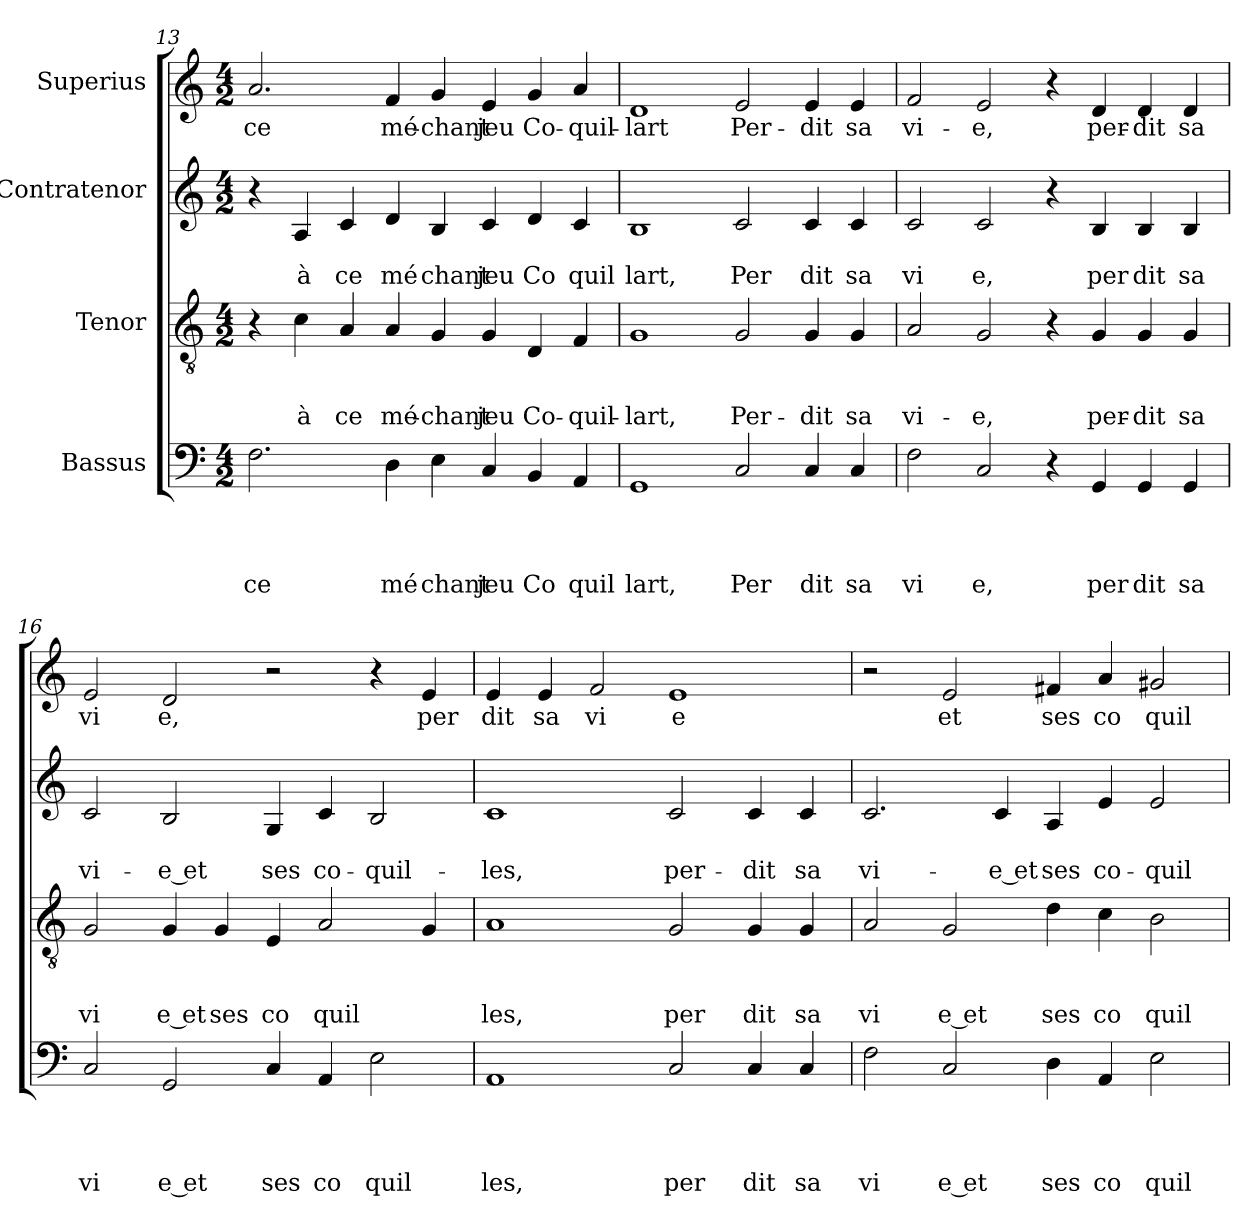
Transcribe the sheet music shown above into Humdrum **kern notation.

**kern	**text	**text	**text	**text	**kern	**text	**text	**text	**kern	**text	**text	**kern	**text
*part4	*part4	*part4	*part4	*part4	*part3	*part3	*part3	*part3	*part2	*part2	*part2	*part1	*part1
*staff4	*staff4	*staff4	*staff4	*staff4	*staff3	*staff3	*staff3	*staff3	*staff2	*staff2	*staff2	*staff1	*staff1
*I"Bassus	*	*	*	*	*I"Tenor	*	*	*	*I"Contratenor	*	*	*I"Superius	*
*clefF4	*	*	*	*	*clefGv2	*	*	*	*clefG2	*	*	*clefG2	*
*k[]	*	*	*	*	*k[]	*	*	*	*k[]	*	*	*k[]	*
*C:	*	*	*	*	*C:	*	*	*	*C:	*	*	*C:	*
*M4/2	*	*	*	*	*M4/2	*	*	*	*M4/2	*	*	*M4/2	*
=13	=13	=13	=13	=13	=13	=13	=13	=13	=13	=13	=13	=13	=13
!	!	!	!	!LO:LY:b	!	!	!	!	!	!	!	!	!LO:LY:b
2.F\	.	.	.	ce	4r	.	.	.	4r	.	.	2.a/	ce
!	!	!	!	!	!	!	!	!LO:LY:b	!	!	!LO:LY:b	!	!
.	.	.	.	.	4c\	.	.	à	4A/	.	à	.	.
!	!	!	!	!	!	!	!	!LO:LY:b	!	!	!LO:LY:b	!	!
.	.	.	.	.	4A/	.	.	ce	4c/	.	ce	.	.
!	!	!	!	!LO:LY:b	!	!	!	!LO:LY:b	!	!	!LO:LY:b	!	!LO:LY:b
4D\	.	.	.	mé	4A/	.	.	mé-	4d/	.	mé	4f/	mé-
!	!	!	!	!LO:LY:b	!	!	!	!LO:LY:b	!	!	!LO:LY:b	!	!LO:LY:b
4E\	.	.	.	chant	4G/	.	.	-chant	4B/	.	chant	4g/	-chant
!	!	!	!	!LO:LY:b	!	!	!	!LO:LY:b	!	!	!LO:LY:b	!	!LO:LY:b
4C/	.	.	.	jeu	4G/	.	.	jeu	4c/	.	jeu	4e/	jeu
!	!	!	!	!LO:LY:b	!	!	!	!LO:LY:b	!	!	!LO:LY:b	!	!LO:LY:b
4BB/	.	.	.	Co	4D/	.	.	Co-	4d/	.	Co	4g/	Co-
!	!	!	!	!LO:LY:b	!	!	!	!LO:LY:b	!	!	!LO:LY:b	!	!LO:LY:b
4AA/	.	.	.	quil	4F/	.	.	-quil-	4c/	.	quil	4a/	-quil-
=14	=14	=14	=14	=14	=14	=14	=14	=14	=14	=14	=14	=14	=14
!	!	!	!	!LO:LY:b	!	!	!	!LO:LY:b	!	!	!LO:LY:b	!	!LO:LY:b
1GG	.	.	.	lart,	1G	.	.	-lart,	1B	.	lart,	1d	-lart
!	!	!	!	!LO:LY:b	!	!	!	!LO:LY:b	!	!	!LO:LY:b	!	!LO:LY:b
2C/	.	.	.	Per	2G/	.	.	Per-	2c/	.	Per	2e/	Per-
!	!	!	!	!LO:LY:b	!	!	!	!LO:LY:b	!	!	!LO:LY:b	!	!LO:LY:b
4C/	.	.	.	dit	4G/	.	.	-dit	4c/	.	dit	4e/	-dit
!	!	!	!	!LO:LY:b	!	!	!	!LO:LY:b	!	!	!LO:LY:b	!	!LO:LY:b
4C/	.	.	.	sa	4G/	.	.	sa	4c/	.	sa	4e/	sa
=15	=15	=15	=15	=15	=15	=15	=15	=15	=15	=15	=15	=15	=15
!	!	!	!	!LO:LY:b	!	!	!	!LO:LY:b	!	!	!LO:LY:b	!	!LO:LY:b
2F\	.	.	.	vi	2A/	.	.	vi-	2c/	.	vi	2f/	vi-
!	!	!	!	!LO:LY:b	!	!	!	!LO:LY:b	!	!	!LO:LY:b	!	!LO:LY:b
2C/	.	.	.	e,	2G/	.	.	-e,	2c/	.	e,	2e/	-e,
4r	.	.	.	.	4r	.	.	.	4r	.	.	4r	.
!	!	!	!	!LO:LY:b	!	!	!	!LO:LY:b	!	!	!LO:LY:b	!	!LO:LY:b
4GG/	.	.	.	per	4G/	.	.	per-	4B/	.	per	4d/	per-
!	!	!	!	!LO:LY:b	!	!	!	!LO:LY:b	!	!	!LO:LY:b	!	!LO:LY:b
4GG/	.	.	.	dit	4G/	.	.	-dit	4B/	.	dit	4d/	-dit
!	!	!	!	!LO:LY:b	!	!	!	!LO:LY:b	!	!	!LO:LY:b	!	!LO:LY:b
4GG/	.	.	.	sa	4G/	.	.	sa	4B/	.	sa	4d/	sa
!!LO:LB:g=z
=16	=16	=16	=16	=16	=16	=16	=16	=16	=16	=16	=16	=16	=16
!	!	!	!	!LO:LY:b	!	!	!	!LO:LY:b	!	!	!LO:LY:b	!	!LO:LY:b
2C/	.	.	.	vi	2G/	.	.	vi	2c/	.	vi-	2e/	vi
!	!	!	!	!LO:LY:b:rj	!	!	!	!LO:LY:b:rj	!	!	!LO:LY:b:rj	!	!LO:LY:b
2GG/	.	.	.	e et	4G/	.	.	e et	2B/	.	-e et	2d/	e,
!	!	!	!	!	!	!	!	!LO:LY:b	!	!	!	!	!
.	.	.	.	.	4G/	.	.	ses	.	.	.	.	.
!	!	!	!	!LO:LY:b	!	!	!	!LO:LY:b	!	!	!LO:LY:b	!	!
4C/	.	.	.	ses	4E/	.	.	co	4G/	.	ses	2r	.
!	!	!	!	!LO:LY:b	!	!	!	!LO:LY:b	!	!	!LO:LY:b	!	!
4AA/	.	.	.	co	2A/	.	.	quil	4c/	.	co-	.	.
!	!	!	!	!LO:LY:b	!	!	!	!	!	!	!LO:LY:b	!	!
2E\	.	.	.	quil	.	.	.	.	2B/	.	-quil-	4r	.
!	!	!	!	!	!	!	!	!	!	!	!	!	!LO:LY:b
.	.	.	.	.	4G/	.	.	.	.	.	.	4e/	per
=17	=17	=17	=17	=17	=17	=17	=17	=17	=17	=17	=17	=17	=17
!	!	!	!	!LO:LY:b	!	!	!	!LO:LY:b	!	!	!LO:LY:b	!	!LO:LY:b
1AA	.	.	.	les,	1A	.	.	les,	1c	.	-les,	4e/	dit
!	!	!	!	!	!	!	!	!	!	!	!	!	!LO:LY:b
.	.	.	.	.	.	.	.	.	.	.	.	4e/	sa
!	!	!	!	!	!	!	!	!	!	!	!	!	!LO:LY:b
.	.	.	.	.	.	.	.	.	.	.	.	2f/	vi
!	!	!	!	!LO:LY:b	!	!	!	!LO:LY:b	!	!	!LO:LY:b	!	!LO:LY:b
2C/	.	.	.	per	2G/	.	.	per	2c/	.	per-	1e	e
!	!	!	!	!LO:LY:b	!	!	!	!LO:LY:b	!	!	!LO:LY:b	!	!
4C/	.	.	.	dit	4G/	.	.	dit	4c/	.	-dit	.	.
!	!	!	!	!LO:LY:b	!	!	!	!LO:LY:b	!	!	!LO:LY:b	!	!
4C/	.	.	.	sa	4G/	.	.	sa	4c/	.	sa	.	.
=18	=18	=18	=18	=18	=18	=18	=18	=18	=18	=18	=18	=18	=18
!	!	!	!	!LO:LY:b	!	!	!	!LO:LY:b	!	!	!LO:LY:b	!	!
2F\	.	.	.	vi	2A/	.	.	vi	2.c/	.	vi-	2r	.
!	!	!	!	!LO:LY:b:rj	!	!	!	!LO:LY:b:rj	!	!	!	!	!LO:LY:b
2C/	.	.	.	e et	2G/	.	.	e et	.	.	.	2e/	et
!	!	!	!	!	!	!	!	!	!	!	!LO:LY:b:rj	!	!
.	.	.	.	.	.	.	.	.	4c/	.	-e et	.	.
!	!	!	!	!LO:LY:b	!	!	!	!LO:LY:b	!	!	!LO:LY:b	!	!LO:LY:b
4D\	.	.	.	ses	4d\	.	.	ses	4A/	.	ses	4f#X/	ses
!	!	!	!	!LO:LY:b	!	!	!	!LO:LY:b	!	!	!LO:LY:b	!	!LO:LY:b
4AA/	.	.	.	co	4c\	.	.	co	4e/	.	co-	4a/	co
!	!	!	!	!LO:LY:b	!	!	!	!LO:LY:b	!	!	!LO:LY:b	!	!LO:LY:b
2E\	.	.	.	quil	2B\	.	.	quil	2e/	.	-quil-	2g#X/	quil
=	=	=	=	=	=	=	=	=	=	=	=	=	=
*-	*-	*-	*-	*-	*-	*-	*-	*-	*-	*-	*-	*-	*-
